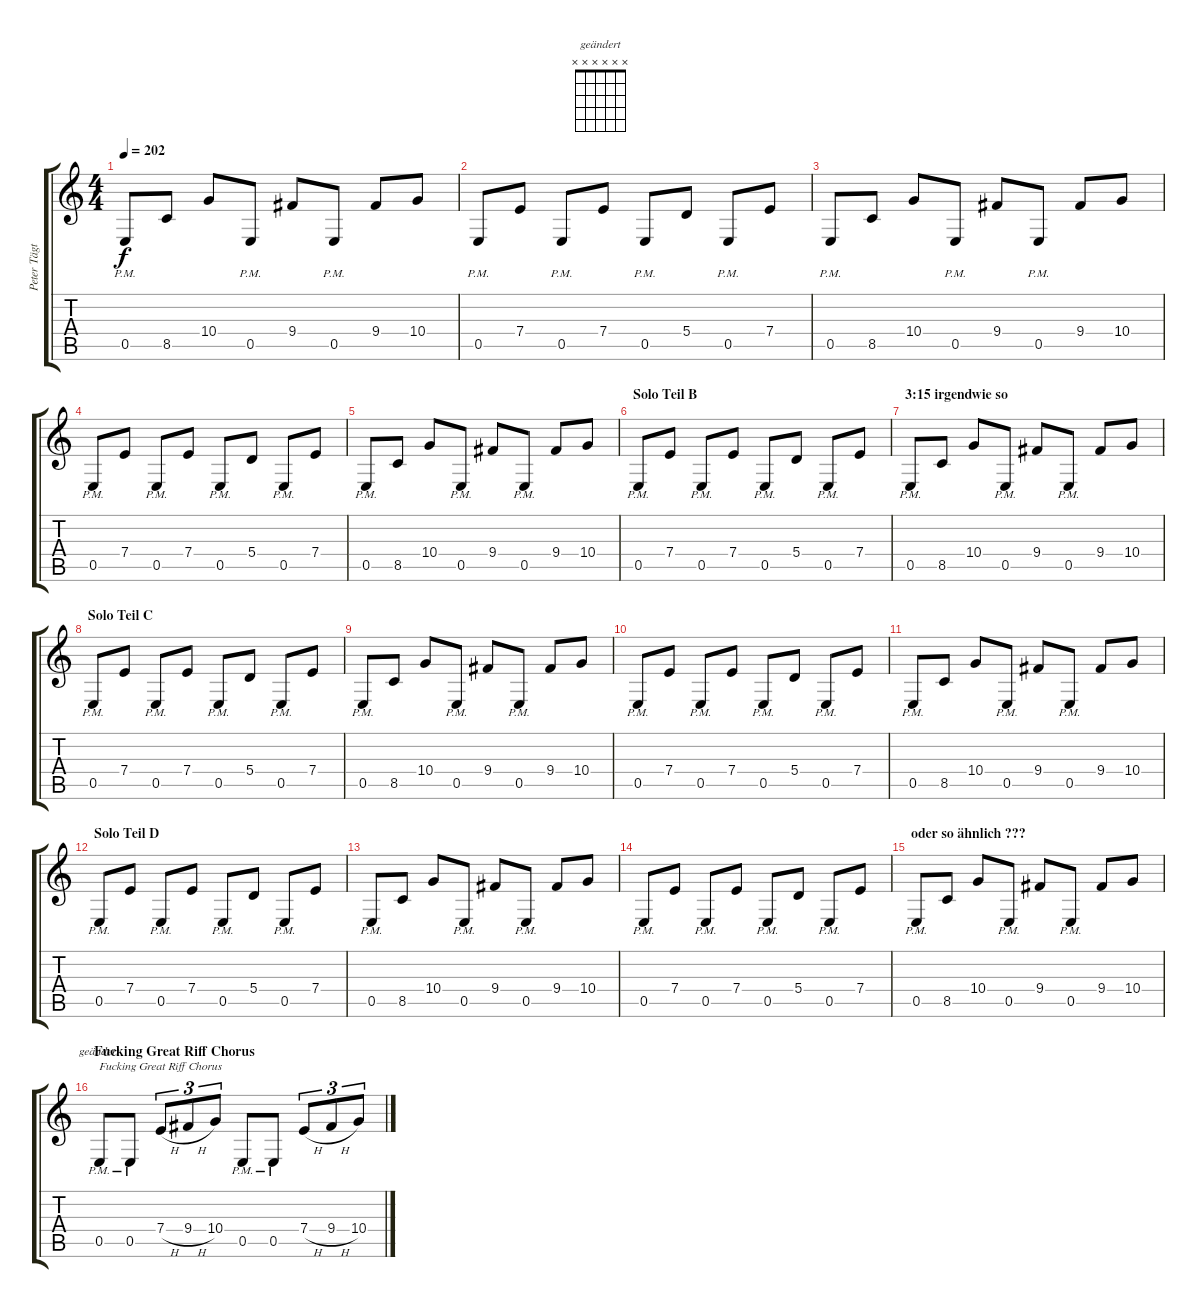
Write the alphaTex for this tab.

\track ("Peter Tägtgren" "Peter Tägt") {instrument distortionguitar}
\staff {score tabs}
\tuning (B3 Gb3 D3 A2 E2 B1) {hide}
\chord ("geändert" x x x x x x)
\ts (4 4)
\tempo 202
\clef g2
\ks c
0.5{pm}.8{dy f} 8.5.8 10.4.8 0.5{pm}.8 9.4.8 0.5{pm}.8 9.4.8 10.4.8 |
0.5{pm}.8 7.4.8 0.5{pm}.8 7.4.8 0.5{pm}.8 5.4.8 0.5{pm}.8 7.4.8 |
0.5{pm}.8 8.5.8 10.4.8 0.5{pm}.8 9.4.8 0.5{pm}.8 9.4.8 10.4.8 |
0.5{pm}.8 7.4.8 0.5{pm}.8 7.4.8 0.5{pm}.8 5.4.8 0.5{pm}.8 7.4.8 |
0.5{pm}.8 8.5.8 10.4.8 0.5{pm}.8 9.4.8 0.5{pm}.8 9.4.8 10.4.8 |
\section ("" "Solo Teil B")
0.5{pm}.8 7.4.8 0.5{pm}.8 7.4.8 0.5{pm}.8 5.4.8 0.5{pm}.8 7.4.8 |
\section ("" "3:15 irgendwie so ")
0.5{pm}.8 8.5.8 10.4.8 0.5{pm}.8 9.4.8 0.5{pm}.8 9.4.8 10.4.8 |
\section ("" "Solo Teil C")
0.5{pm}.8 7.4.8 0.5{pm}.8 7.4.8 0.5{pm}.8 5.4.8 0.5{pm}.8 7.4.8 |
0.5{pm}.8 8.5.8 10.4.8 0.5{pm}.8 9.4.8 0.5{pm}.8 9.4.8 10.4.8 |
0.5{pm}.8 7.4.8 0.5{pm}.8 7.4.8 0.5{pm}.8 5.4.8 0.5{pm}.8 7.4.8 |
0.5{pm}.8 8.5.8 10.4.8 0.5{pm}.8 9.4.8 0.5{pm}.8 9.4.8 10.4.8 |
\section ("" "Solo Teil D")
0.5{pm}.8 7.4.8 0.5{pm}.8 7.4.8 0.5{pm}.8 5.4.8 0.5{pm}.8 7.4.8 |
0.5{pm}.8 8.5.8 10.4.8 0.5{pm}.8 9.4.8 0.5{pm}.8 9.4.8 10.4.8 |
0.5{pm}.8 7.4.8 0.5{pm}.8 7.4.8 0.5{pm}.8 5.4.8 0.5{pm}.8 7.4.8 |
\section ("" "oder so ähnlich ???")
0.5{pm}.8 8.5.8 10.4.8 0.5{pm}.8 9.4.8 0.5{pm}.8 9.4.8 10.4.8 |
\section ("" "Fucking Great Riff Chorus")
0.5{pm}.8{ch "geändert" txt "Fucking Great Riff Chorus"} 0.5{pm}.8 7.4{h}.8{tu (3 2)} 9.4{h}.8{tu (3 2)} 10.4.8{tu (3 2)} 0.5{pm}.8 0.5{pm}.8 7.4{h}.8{tu (3 2)} 9.4{h}.8{tu (3 2)} 10.4.8{tu (3 2)}
